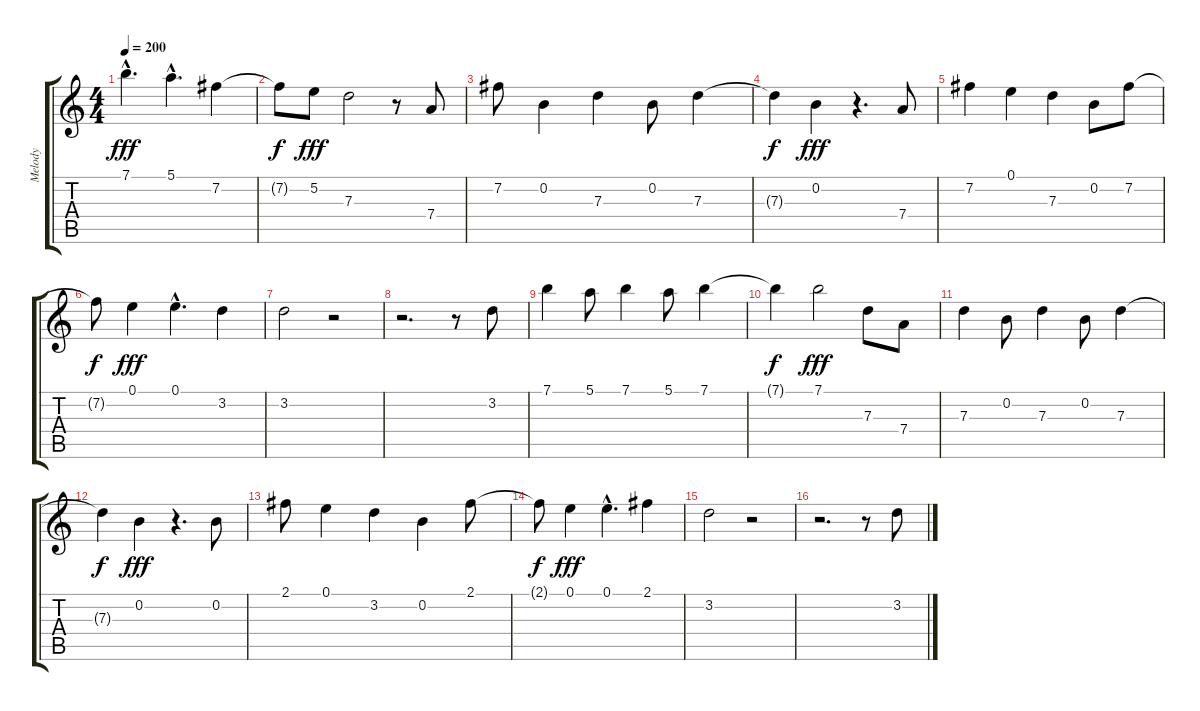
\track ("Melody" "Melody") {instrument electricguitarjazz}
\staff {score tabs}
\tuning (E4 B3 G3 D3 A2 E2) {hide}
\ts (4 4)
\tempo 200
\clef g2
\ks c
7.1{hac}.4{d dy fff} 5.1{hac}.4{d} 7.2.4 |
7.2{t}.8{dy f} 5.2.8{dy fff} 7.3.2 r.8 7.4.8 |
7.2.8 0.2.4 7.3.4 0.2.8 7.3.4 |
7.3{t}.4{dy f} 0.2.4{dy fff} r.4{d} 7.4.8 |
7.2.4 0.1.4 7.3.4 0.2.8 7.2.8 |
7.2{t}.8{dy f} 0.1.4{dy fff} 0.1{hac}.4{d} 3.2.4 |
3.2.2 r.2 |
r.2{d} r.8 3.2.8 |
7.1.4 5.1.8 7.1.4 5.1.8 7.1.4 |
7.1{t}.4{dy f} 7.1.2{dy fff} 7.3.8 7.4.8 |
7.3.4 0.2.8 7.3.4 0.2.8 7.3.4 |
7.3{t}.4{dy f} 0.2.4{dy fff} r.4{d} 0.2.8 |
2.1.8 0.1.4 3.2.4 0.2.4 2.1.8 |
2.1{t}.8{dy f} 0.1.4{dy fff} 0.1{hac}.4{d} 2.1.4 |
3.2.2 r.2 |
r.2{d} r.8 3.2.8
